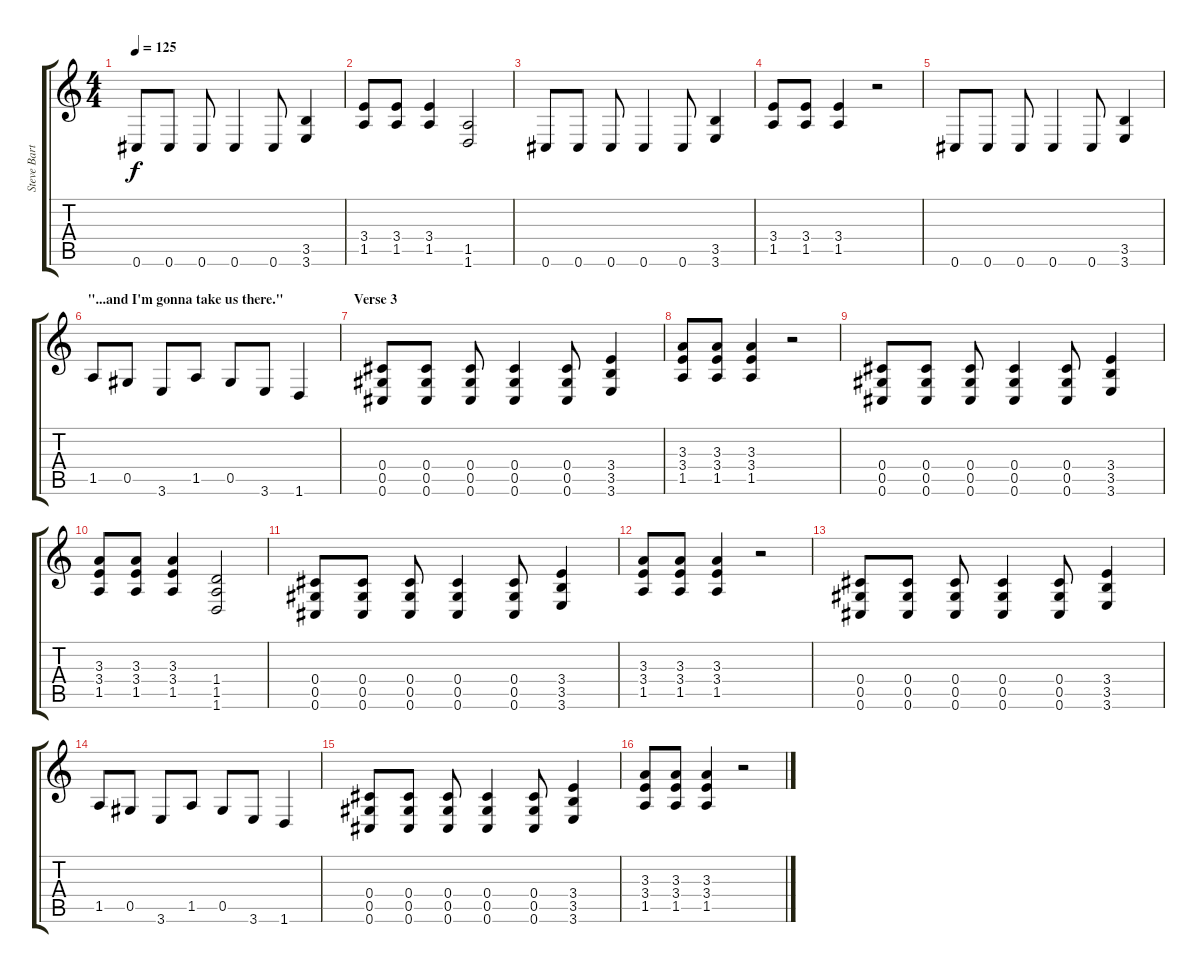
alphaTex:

\track ("Steve Bartek [Rhy. Guitar]" "Steve Bart") {instrument overdrivenguitar}
\staff {score tabs}
\tuning (Eb4 Bb3 Gb3 Db3 Ab2 Db2) {hide}
\ts (4 4)
\tempo 125
\clef g2
\ks c
0.6.8{dy f} 0.6.8 0.6.8 0.6.4 0.6.8 (3.5 3.6).4 |
(3.4 1.5).8 (3.4 1.5).8 (3.4 1.5).4 (1.5 1.6).2 |
0.6.8 0.6.8 0.6.8 0.6.4 0.6.8 (3.5 3.6).4 |
(3.4 1.5).8 (3.4 1.5).8 (3.4 1.5).4 r.2 |
0.6.8 0.6.8 0.6.8 0.6.4 0.6.8 (3.5 3.6).4 |
\section ("" "\"...and I'm gonna take us there.\"")
1.5.8 0.5.8 3.6.8 1.5.8 0.5.8 3.6.8 1.6.4 |
\section ("" "Verse 3")
(0.4 0.5 0.6).8 (0.4 0.5 0.6).8 (0.4 0.5 0.6).8 (0.4 0.5 0.6).4 (0.4 0.5 0.6).8 (3.4 3.5 3.6).4 |
(3.3 3.4 1.5).8 (3.3 3.4 1.5).8 (3.3 3.4 1.5).4 r.2 |
(0.4 0.5 0.6).8 (0.4 0.5 0.6).8 (0.4 0.5 0.6).8 (0.4 0.5 0.6).4 (0.4 0.5 0.6).8 (3.4 3.5 3.6).4 |
(3.3 3.4 1.5).8 (3.3 3.4 1.5).8 (3.3 3.4 1.5).4 (1.4 1.5 1.6).2 |
(0.4 0.5 0.6).8 (0.4 0.5 0.6).8 (0.4 0.5 0.6).8 (0.4 0.5 0.6).4 (0.4 0.5 0.6).8 (3.4 3.5 3.6).4 |
(3.3 3.4 1.5).8 (3.3 3.4 1.5).8 (3.3 3.4 1.5).4 r.2 |
(0.4 0.5 0.6).8 (0.4 0.5 0.6).8 (0.4 0.5 0.6).8 (0.4 0.5 0.6).4 (0.4 0.5 0.6).8 (3.4 3.5 3.6).4 |
1.5.8 0.5.8 3.6.8 1.5.8 0.5.8 3.6.8 1.6.4 |
(0.4 0.5 0.6).8 (0.4 0.5 0.6).8 (0.4 0.5 0.6).8 (0.4 0.5 0.6).4 (0.4 0.5 0.6).8 (3.4 3.5 3.6).4 |
(3.3 3.4 1.5).8 (3.3 3.4 1.5).8 (3.3 3.4 1.5).4 r.2
